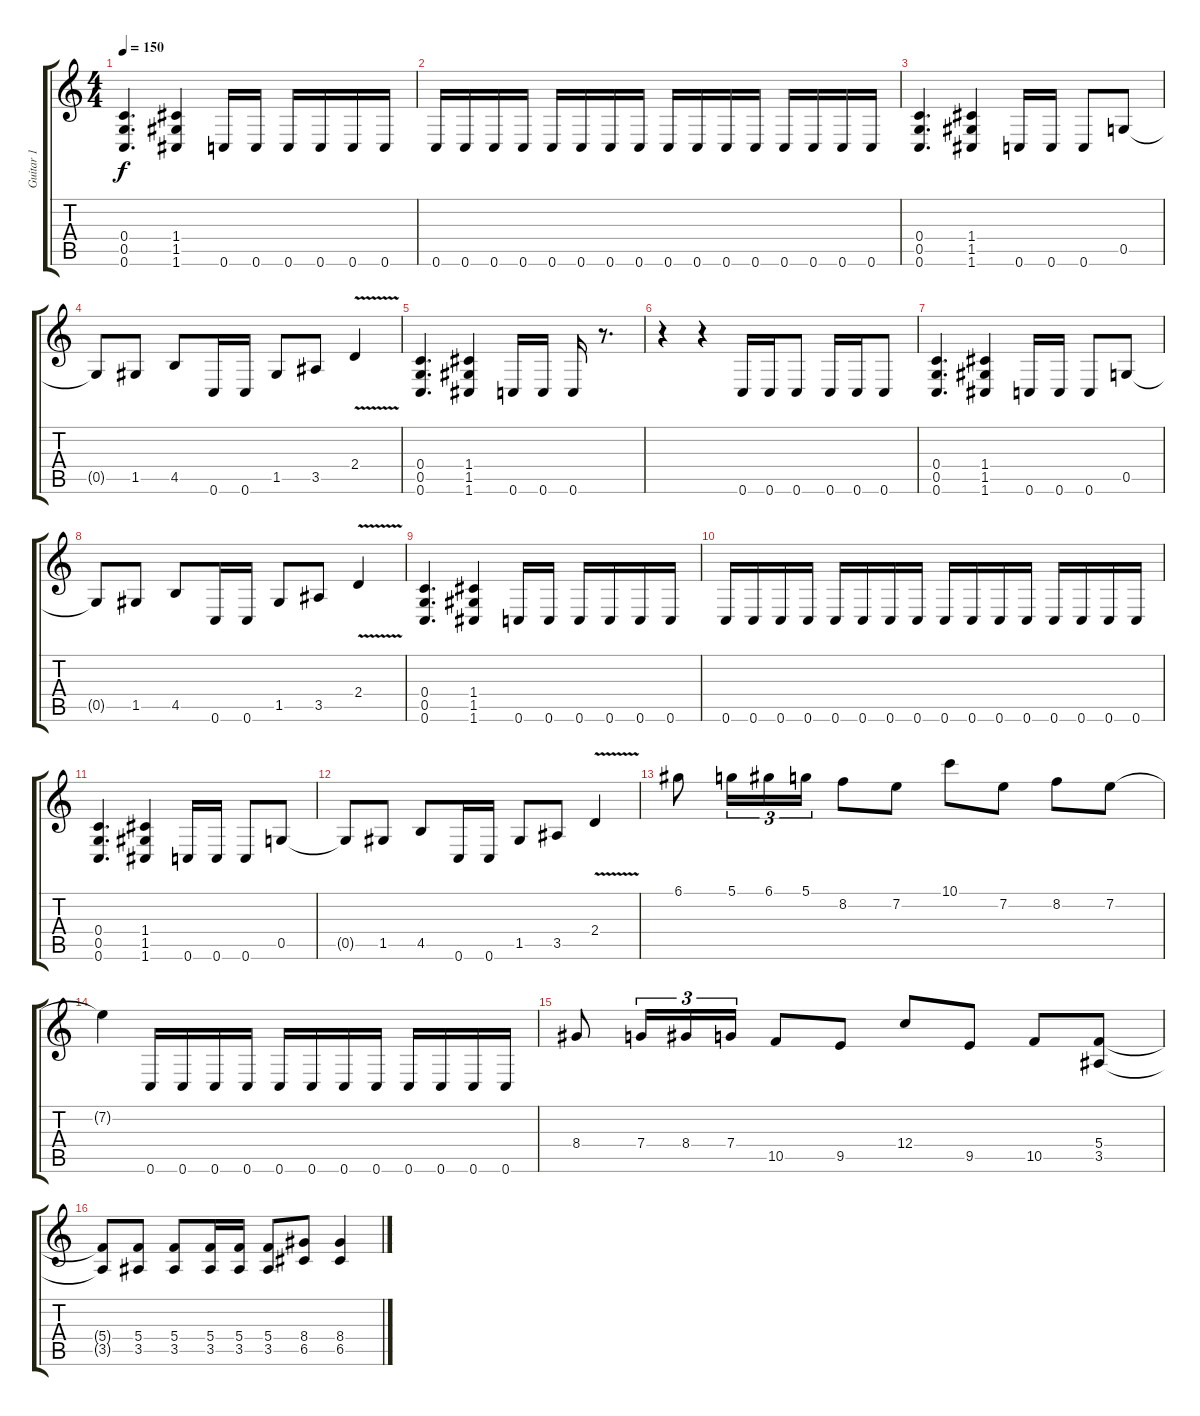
\track ("Guitar 1" "Guitar 1") {instrument distortionguitar}
\staff {score tabs}
\tuning (D4 A3 F3 C3 G2 C2) {hide}
\ts (4 4)
\tempo 150
\clef g2
\ks c
(0.4 0.5 0.6).4{d dy f} (1.4 1.5 1.6).4 0.6.16 0.6.16 0.6.16 0.6.16 0.6.16 0.6.16 |
0.6.16 0.6.16 0.6.16 0.6.16 0.6.16 0.6.16 0.6.16 0.6.16 0.6.16 0.6.16 0.6.16 0.6.16 0.6.16 0.6.16 0.6.16 0.6.16 |
(0.4 0.5 0.6).4{d} (1.4 1.5 1.6).4 0.6.16 0.6.16 0.6.8 0.5.8 |
0.5{t}.8 1.5.8 4.5.8 0.6.16 0.6.16 1.5.8 3.5.8 2.4{v}.4 |
(0.4 0.5 0.6).4{d} (1.4 1.5 1.6).4 0.6.16 0.6.16 0.6.16 r.8{d} |
r.4 r.4 0.6.16 0.6.16 0.6.8 0.6.16 0.6.16 0.6.8 |
(0.4 0.5 0.6).4{d} (1.4 1.5 1.6).4 0.6.16 0.6.16 0.6.8 0.5.8 |
0.5{t}.8 1.5.8 4.5.8 0.6.16 0.6.16 1.5.8 3.5.8 2.4{v}.4 |
(0.4 0.5 0.6).4{d} (1.4 1.5 1.6).4 0.6.16 0.6.16 0.6.16 0.6.16 0.6.16 0.6.16 |
0.6.16 0.6.16 0.6.16 0.6.16 0.6.16 0.6.16 0.6.16 0.6.16 0.6.16 0.6.16 0.6.16 0.6.16 0.6.16 0.6.16 0.6.16 0.6.16 |
(0.4 0.5 0.6).4{d} (1.4 1.5 1.6).4 0.6.16 0.6.16 0.6.8 0.5.8 |
0.5{t}.8 1.5.8 4.5.8 0.6.16 0.6.16 1.5.8 3.5.8 2.4{v}.4 |
6.1.8 5.1.16{tu (3 2)} 6.1.16{tu (3 2)} 5.1.16{tu (3 2)} 8.2.8 7.2.8 10.1.8 7.2.8 8.2.8 7.2.8 |
7.2{t}.4 0.6.16 0.6.16 0.6.16 0.6.16 0.6.16 0.6.16 0.6.16 0.6.16 0.6.16 0.6.16 0.6.16 0.6.16 |
8.4.8 7.4.16{tu (3 2)} 8.4.16{tu (3 2)} 7.4.16{tu (3 2)} 10.5.8 9.5.8 12.4.8 9.5.8 10.5.8 (5.4 3.5).8 |
(5.4{t} 3.5{t}).8 (5.4 3.5).8 (5.4 3.5).8 (5.4 3.5).16 (5.4 3.5).16 (5.4 3.5).8 (8.4 6.5).8 (8.4 6.5).4
